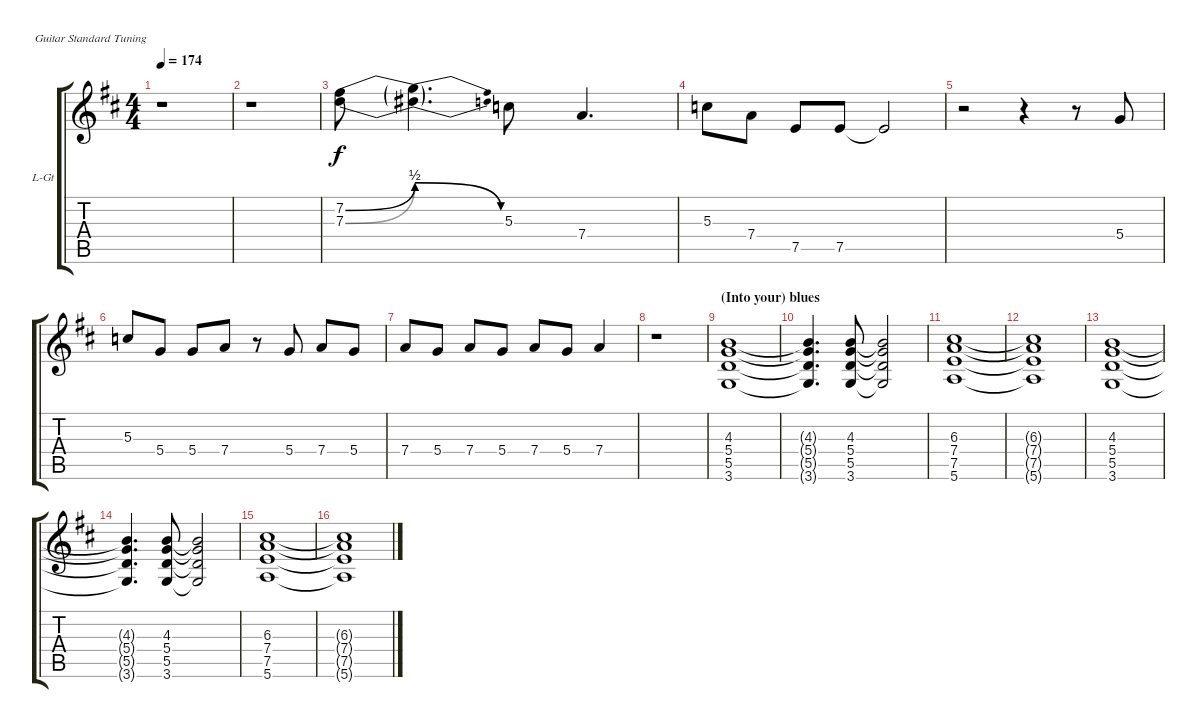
\bracketExtendMode groupsimilarinstruments
\firstSystemTrackNameOrientation horizontal
\otherSystemsTrackNameOrientation horizontal
\track ("Lead Guitar" "L-Gt") {instrument electricguitarclean}
\staff {score tabs}
\tuning (E4 B3 G3 D3 A2 E2)
\ts (4 4)
\tempo 174
\clef g2
\ks d
r.1{dy f} |
r.1 |
(7.2{be (bend 0 0 60 2)} 7.3{be (bend 0 0 60 2)}).8 (7.2{be (release 0 2 60 0) t} 7.3{be (release 0 2 60 0) t}).4{d} 5.3.8 7.4.4{d} |
5.3.8 7.4.8 7.5.8 7.5.8 7.5{t}.2 |
r.2 r.4 r.8 5.4.8 |
5.3.8 5.4.8 5.4.8 7.4.8 r.8 5.4.8 7.4.8 5.4.8 |
7.4.8 5.4.8 7.4.8 5.4.8 7.4.8 5.4.8 7.4.4 |
r.1 |
\section ("" "(Into your) blues")
(4.3 5.4 5.5 3.6).1 |
(4.3{t} 5.4{t} 5.5{t} 3.6{t}).4{d} (4.3 5.4 5.5 3.6).8 (4.3{t} 5.4{t} 5.5{t} 3.6{t}).2 |
(6.3 7.4 7.5 5.6).1 |
(6.3{t} 7.4{t} 7.5{t} 5.6{t}).1 |
(4.3 5.4 5.5 3.6).1 |
(4.3{t} 5.4{t} 5.5{t} 3.6{t}).4{d} (4.3 5.4 5.5 3.6).8 (4.3{t} 5.4{t} 5.5{t} 3.6{t}).2 |
(6.3 7.4 7.5 5.6).1 |
(6.3{t} 7.4{t} 7.5{t} 5.6{t}).1
